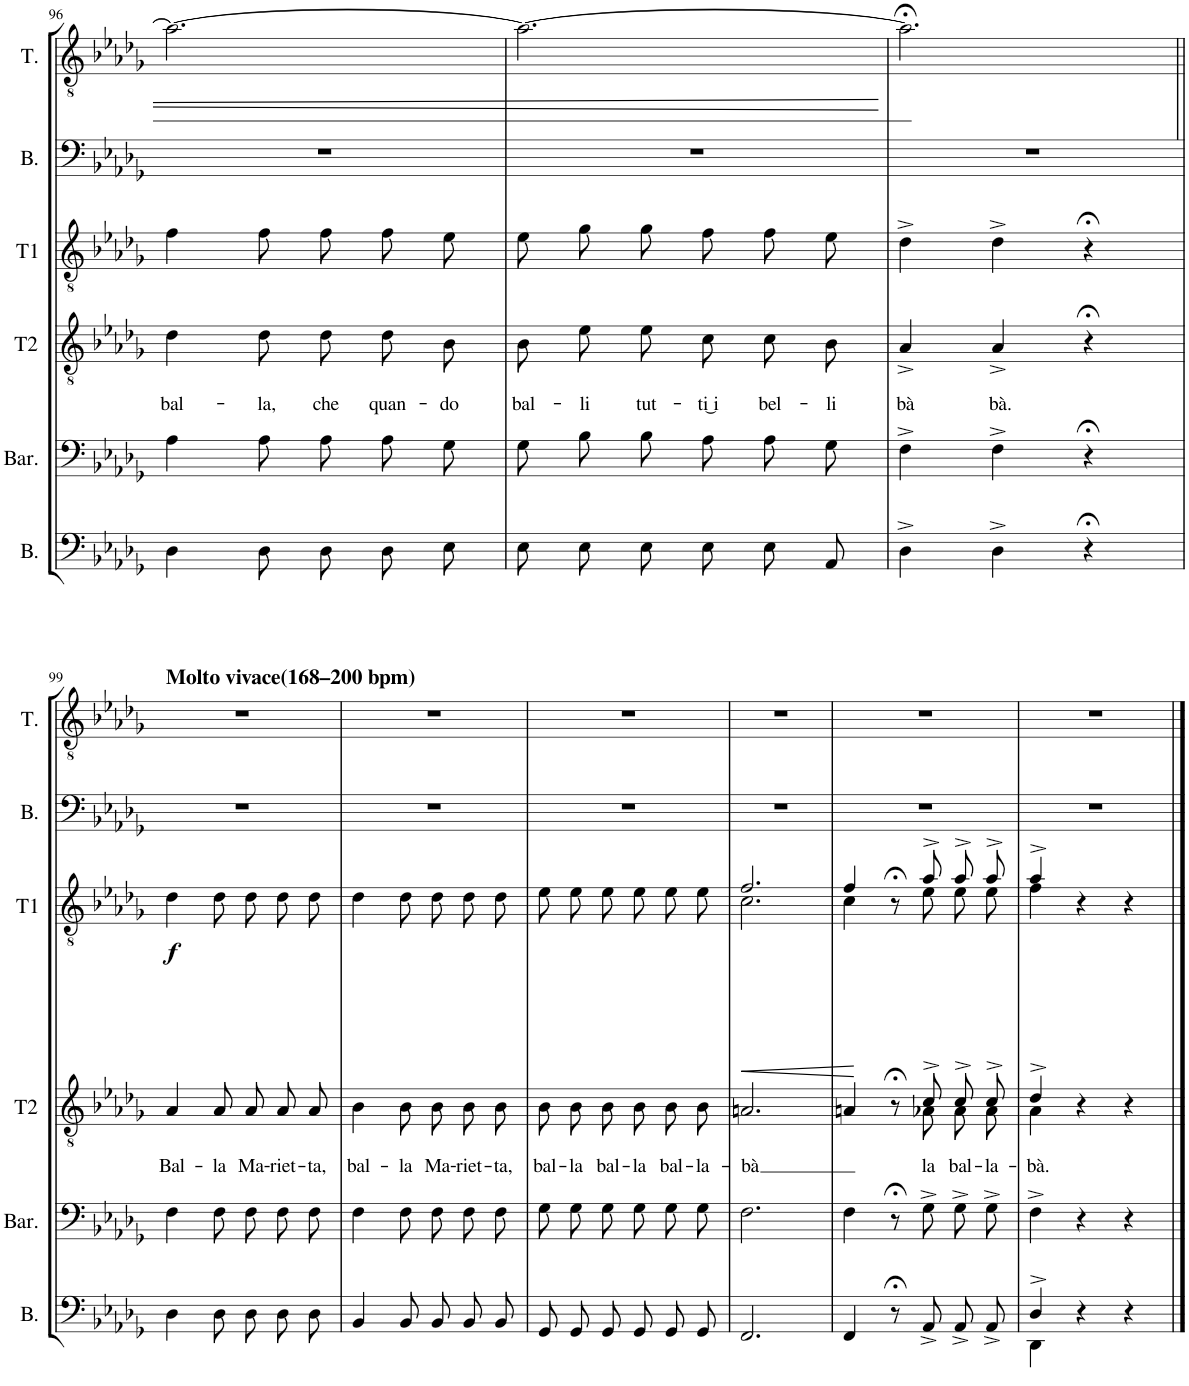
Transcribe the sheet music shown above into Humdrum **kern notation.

**kern	**kern	**kern	**text	**text	**kern	**dynam	**kern	**kern
*part6	*part5	*part4	*part4	*part4	*part3	*part3	*part2	*part1
*staff6	*staff5	*staff4	*staff4	*staff4	*staff3	*staff3	*staff2	*staff1
*I"Bassi	*I"Baritoni	*I"Tenori II	*	*	*I"Tenori I	*	*I"Basso	*I"Tenore
*I'B.	*I'Bar.	*I'T2	*	*	*I'T1	*	*I'B.	*I'T.
!!LO:PB:g=z
*clefF4	*clefF4	*clefGv2	*	*	*clefGv2	*	*clefF4	*clefGv2
*k[b-e-a-d-g-]	*k[b-e-a-d-g-]	*k[b-e-a-d-g-]	*	*	*k[b-e-a-d-g-]	*	*k[b-e-a-d-g-]	*k[b-e-a-d-g-]
*M3/4	*M3/4	*M3/4	*	*	*M3/4	*	*M3/4	*M3/4
=96	=96	=96	=96	=96	=96	=96	=96	=96
!	!	!	!	!LO:LY:b	!	!	!	!
4D-\	4A-\	4d-\	.	bal-	4f\	.	2.r	2.a-\_
!	!	!	!	!LO:LY:b	!	!	!	!
8D-\L	8A-\L	8d-\L	.	-la,	8f\L	.	.	.
!	!	!	!	!LO:LY:b	!	!	!	!
8D-\J	8A-\J	8d-\J	.	che	8f\J	.	.	.
!	!	!	!	!LO:LY:b	!	!	!	!
8D-\L	8A-\L	8d-\L	.	quan-	8f\L	.	.	.
!	!	!	!	!LO:LY:b	!	!	!	!
8E-\J	8G-\J	8B-\J	.	-do	8e-\J	.	.	.
=97	=97	=97	=97	=97	=97	=97	=97	=97
!	!	!	!	!LO:LY:b	!	!	!	!
8E-\L	8G-\L	8B-\L	.	bal-	8e-\L	.	2.r	2.a-\_
!	!	!	!	!LO:LY:b	!	!	!	!
8E-\J	8B-\J	8e-\J	.	-li	8g-\J	.	.	.
!	!	!	!	!LO:LY:b	!	!	!	!
8E-\L	8B-\L	8e-\L	.	tut-	8g-\L	.	.	.
!	!	!	!	!LO:LY:b	!	!	!	!
8E-\J	8A-\J	8c\J	.	-ti͜ i	8f\J	.	.	.
!	!	!	!	!LO:LY:b	!	!	!	!
8E-/L	8A-\L	8c\L	.	bel-	8f\L	.	.	.
!	!	!	!	!LO:LY:b	!	!	!	!
8AA-/J	8G-\J	8B-\J	.	-li	8e-\J	.	.	.
=98	=98	=98	=98	=98	=98	=98	=98	=98
!	!	!	!	!LO:LY:b	!	!	!	!
4D-^\	4F^\	4A-^/	.	bà	4d-^\	.	2.r	2.a-;<\]
!	!	!	!	!LO:LY:b	!	!	!	!
4D-^\	4F^\	4A-^/	.	bà.	4d-^\	.	.	.
4r;<	4r;<	4r;<	.	.	4r;<	.	.	.
!!LO:LB:g=z
=99||	=99||	=99||	=99||	=99||	=99||	=99||	=99||	=99||
!	!	!	!	!	!	!	!	!LO:TX:a:B:t=Molto vivace(168–200 bpm)
!	!	!	!	!LO:LY:b	!	!LO:DY:b	!	!
4D-\	4F\	4A-/	.	Bal-	4d-\	f	2.r	2.r
!	!	!	!	!LO:LY:b	!	!	!	!
8D-\L	8F\L	8A-/L	.	-la	8d-\L	.	.	.
!	!	!	!	!LO:LY:b	!	!	!	!
8D-\J	8F\J	8A-/J	.	Ma-	8d-\J	.	.	.
!	!	!	!	!LO:LY:b	!	!	!	!
8D-\L	8F\L	8A-/L	.	-riet-	8d-\L	.	.	.
!	!	!	!	!LO:LY:b	!	!	!	!
8D-\J	8F\J	8A-/J	.	-ta,	8d-\J	.	.	.
=100	=100	=100	=100	=100	=100	=100	=100	=100
!	!	!	!	!LO:LY:b	!	!	!	!
4BB-/	4F\	4B-\	.	bal-	4d-\	.	2.r	2.r
!	!	!	!	!LO:LY:b	!	!	!	!
8BB-/L	8F\L	8B-\L	.	-la	8d-\L	.	.	.
!	!	!	!	!LO:LY:b	!	!	!	!
8BB-/J	8F\J	8B-\J	.	Ma-	8d-\J	.	.	.
!	!	!	!	!LO:LY:b	!	!	!	!
8BB-/L	8F\L	8B-\L	.	-riet-	8d-\L	.	.	.
!	!	!	!	!LO:LY:b	!	!	!	!
8BB-/J	8F\J	8B-\J	.	-ta,	8d-\J	.	.	.
=101	=101	=101	=101	=101	=101	=101	=101	=101
!	!	!	!	!LO:LY:b	!	!	!	!
8GG-/L	8G-\L	8B-\L	.	bal-	8e-\L	.	2.r	2.r
!	!	!	!	!LO:LY:b	!	!	!	!
8GG-/J	8G-\J	8B-\J	.	-la	8e-\J	.	.	.
!	!	!	!	!LO:LY:b	!	!	!	!
8GG-/L	8G-\L	8B-\L	.	bal-	8e-\L	.	.	.
!	!	!	!	!LO:LY:b	!	!	!	!
8GG-/J	8G-\J	8B-\J	.	-la	8e-\J	.	.	.
!	!	!	!	!LO:LY:b	!	!	!	!
8GG-/L	8G-\L	8B-\L	.	bal-	8e-\L	.	.	.
!	!	!	!	!LO:LY:b	!	!	!	!
8GG-/J	8G-\J	8B-\J	.	-la-	8e-\J	.	.	.
=102	=102	=102	=102	=102	=102	=102	=102	=102
!	!	!	!	!LO:LY:b	!	!LO:HP:b	!	!
*	*	*	*	*	*^	*	*	*
2.FF/	2.F\	2.An/	.	-bà	2.f/	2.c\	<	2.r	2.r
*	*	*	*	*	*v	*v	*	*	*
.	.	.	.	.	.	[	.	.
=103	=103	=103	=103	=103	=103	=103	=103	=103
*	*	*^	*	*	*^	*	*	*
4FF/	4F\	4An/	4.ryy	.	.	4f/	4c\	.	2.r	2.r
8r;<	8r;<	8r;<	.	.	.	8r;<	8ryy	.	.	.
!	!	!	!	!	!LO:LY:b	!	!	!	!	!
8AA-^/	8G-^\	8c^/	8A-X\	.	la	8a-^/	8e-\	.	.	.
!	!	!	!	!	!LO:LY:b	!	!	!	!	!
8AA-^/L	8G-^\L	8c^/L	8A-\L	.	bal-	8a-^/L	8e-\L	.	.	.
!	!	!	!	!	!LO:LY:b	!	!	!	!	!
8AA-^/J	8G-^\J	8c^/J	8A-\J	.	-la-	8a-^/J	8e-\J	.	.	.
=104	=104	=104	=104	=104	=104	=104	=104	=104	=104	=104
*^	*	*	*	*	*	*	*	*	*	*
!	!	!	!	!	!	!LO:LY:b	!	!	!	!	!
4D-^/	4DD-\	4F^\	4d-^/	4A-\	.	-bà.	4a-^/	4f\	.	2.r	2.r
4r	2ryy	4r	4r	2ryy	.	.	4r	2ryy	.	.	.
4r	.	4r	4r	.	.	.	4r	.	.	.	.
*	*	*	*v	*v	*	*	*	*	*	*	*
*v	*v	*	*	*	*	*v	*v	*	*	*
==	==	==	==	==	==	==	==	==
*-	*-	*-	*-	*-	*-	*-	*-	*-
